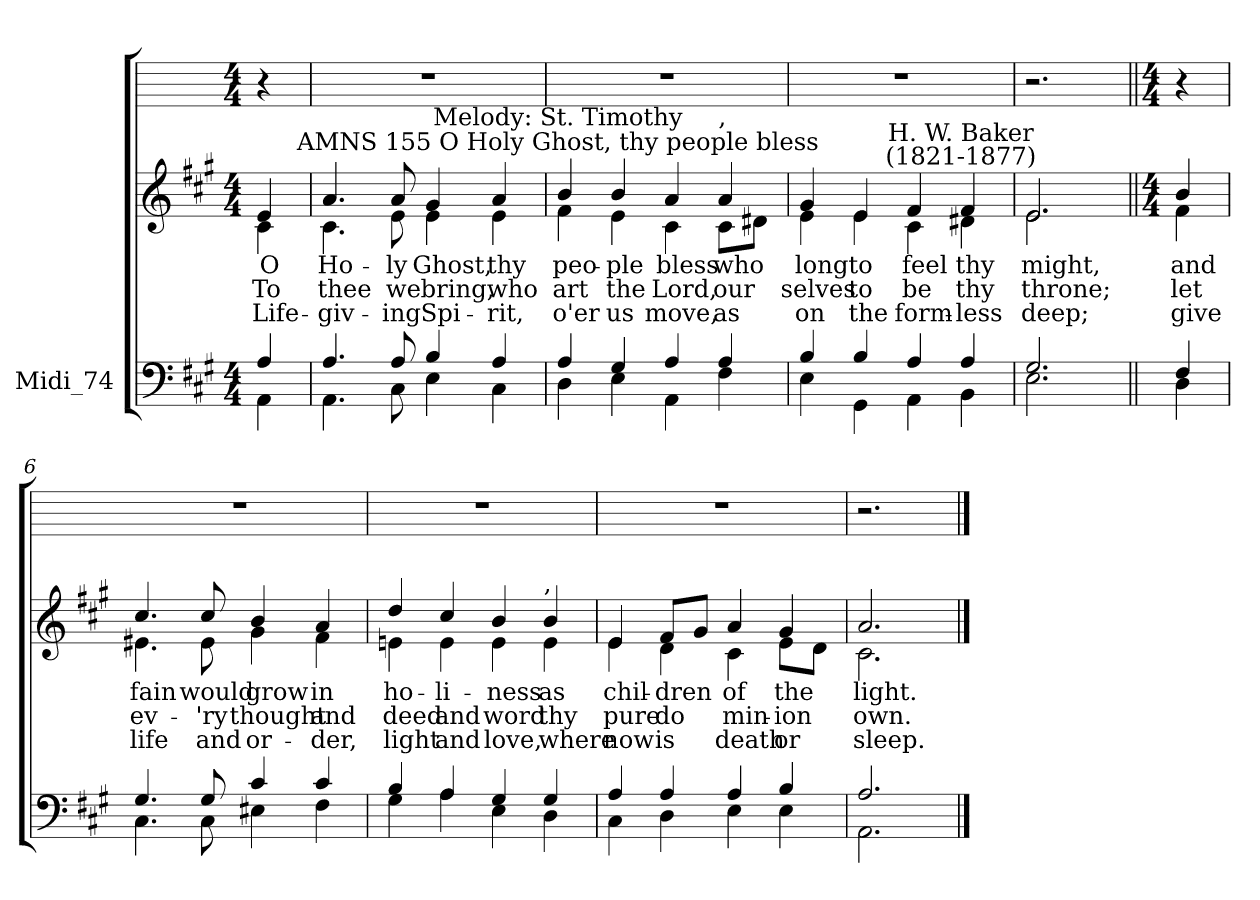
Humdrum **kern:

**kern	**kern	**text	**text	**text	**kern
*part3	*part2	*part2	*part2	*part2	*part1
*staff3	*staff2	*staff2	*staff2	*staff2	*staff1
*I"Midi_74	*	*	*	*	*
*clefF4	*clefG2	*	*	*	*
*k[f#c#g#]	*k[f#c#g#]	*	*	*	*
*A:	*A:	*	*	*	*
*M4/4	*M4/4	*	*	*	*M4/4
=	=	=	=	=	=
*^	*	*	*	*	*
!	!	!LO:TX:a:cj:t=H. W. Baker\n(1821-1877)	!	!	!	!
!	!	!	!LO:LY:b	!LO:LY:b	!LO:LY:b	!
*	*	*^	*	*	*	*
4A/	4AA\	4e/	4c#\	O	To	Life-	4r
=1	=1	=1	=1	=1	=1	=1	=1
!	!	!	!	!LO:LY:b	!LO:LY:b	!LO:LY:b	!
4.A/	4.AA\	4.a/	4.c#\	-Ho-	-thee	giv-	1r
!	!	!	!	!LO:LY:b	!LO:LY:b	!LO:LY:b	!
8A/	8C#\	8a/	8e\	-ly	we	ing	.
!	!	!	!	!LO:LY:b	!LO:LY:b	!LO:LY:b	!
4B/	4E\	4g#/	4e\	Ghost,	bring,	Spi-	.
!	!	!	!	!LO:LY:b	!LO:LY:b	!LO:LY:b	!
4A/	4C#\	4a/	4e\	-thy	who	rit,	.
=2	=2	=2	=2	=2	=2	=2	=2
!	!	!LO:TX:a:cj:t=AMNS 155 O Holy Ghost, thy people bless	!	!	!	!	!
!	!	!LO:TX:a:cj:t=Melody&colon; St. Timothy	!	!	!	!	!
!	!	!	!	!LO:LY:b	!LO:LY:b	!LO:LY:b	!
4A/	4D\	4b/	4f#\	peo-	-art	o'er	1r
!	!	!	!	!LO:LY:b	!LO:LY:b	!LO:LY:b	!
4G#/	4E\	4b/	4e\	ple	the	us	.
!	!	!	!	!LO:LY:b	!LO:LY:b	!LO:LY:b	!
4A/	4AA\	4a/	4c#\	bless	Lord,	move,	.
!	!	!LO:TX:a:t=,	!	!	!	!	!
!	!	!	!	!LO:LY:b	!LO:LY:b	!LO:LY:b	!
4A/	4F#\	4a/	8c#\L	who	our	as	.
.	.	.	8d#X\J	.	.	.	.
=3	=3	=3	=3	=3	=3	=3	=3
!	!	!	!	!LO:LY:b	!LO:LY:b	!LO:LY:b	!
4B/	4E\	4g#/	4e\	long	selves	on	1r
!	!	!	!	!LO:LY:b	!LO:LY:b	!LO:LY:b	!
4B/	4GG#\	4e/	4e\	to	to	the	.
!	!	!	!	!LO:LY:b	!LO:LY:b	!LO:LY:b	!
4A/	4AA\	4f#/	4c#\	feel	be	form-	.
!	!	!LO:TX:a:cj:t=H. W. Baker\n(1821-1877)	!	!	!	!	!
!	!	!	!	!LO:LY:b	!LO:LY:b	!LO:LY:b	!
4A/	4BB\	4f#/	4d#X\	-thy	thy	less	.
=4	=4	=4	=4	=4	=4	=4	=4
!	!	!	!	!LO:LY:b	!LO:LY:b	!LO:LY:b	!
2.G#/	2.E\	2.e/	2.e\	might,	throne;	deep;	2.r
!!LO:LB:g=z
=5||	=5||	=5||	=5||	=5||	=5||	=5||	=5||
*	*	*M4/4	*	*	*	*	*M4/4
!	!	!	!	!LO:LY:b	!LO:LY:b	!LO:LY:b	!
4F#/	4D\	4b/	4f#\	and	let	give	4r
=6	=6	=6	=6	=6	=6	=6	=6
!	!	!	!	!LO:LY:b	!LO:LY:b	!LO:LY:b	!
4.G#/	4.C#\	4.cc#/	4.e#X\	fain	ev-	-life	1r
!	!	!	!	!LO:LY:b	!LO:LY:b	!LO:LY:b	!
8G#/	8C#\	8cc#/	8e#\	would	'ry	and	.
!	!	!	!	!LO:LY:b	!LO:LY:b	!LO:LY:b	!
4c#/	4E#X\	4b/	4g#\	grow	thought	or-	.
!	!	!	!	!LO:LY:b	!LO:LY:b	!LO:LY:b	!
4c#/	4F#\	4a/	4f#\	-in	and	der,	.
=7	=7	=7	=7	=7	=7	=7	=7
!	!	!	!	!LO:LY:b	!LO:LY:b	!LO:LY:b	!
4B/	4G#\	4dd/	4en\	ho-	-deed	light	1r
!	!	!	!	!LO:LY:b	!LO:LY:b	!LO:LY:b	!
4A/	4A\	4cc#/	4e\	li-	-and	and	.
!	!	!	!	!LO:LY:b	!LO:LY:b	!LO:LY:b	!
4G#/	4E\	4b/	4e\	ness	word	love,	.
!	!	!LO:TX:a:t=,	!	!	!	!	!
!	!	!	!	!LO:LY:b	!LO:LY:b	!LO:LY:b	!
4G#/	4D\	4b/	4e\	as	thy	where	.
=8	=8	=8	=8	=8	=8	=8	=8
!	!	!	!	!LO:LY:b	!LO:LY:b	!LO:LY:b	!
4A/	4C#\	4e/	4e\	chil-	-pure	now	1r
!	!	!	!	!LO:LY:b	!LO:LY:b	!LO:LY:b	!
4A/	4D\	8f#/L	4d\	dren	do	is	.
.	.	8g#/J	.	.	.	.	.
!	!	!	!	!LO:LY:b	!LO:LY:b	!LO:LY:b	!
4A/	4E\	4a/	4c#\	of	min-	-death	.
!	!	!	!	!LO:LY:b	!LO:LY:b	!LO:LY:b	!
4B/	4E\	4g#/	8e\L	the	ion	or	.
.	.	.	8d\J	.	.	.	.
=9	=9	=9	=9	=9	=9	=9	=9
!	!	!	!	!LO:LY:b	!LO:LY:b	!LO:LY:b	!
2.A/	2.AA\	2.a/	2.c#\	light.	own.	sleep.	2.r
*v	*v	*	*	*	*	*	*
*	*v	*v	*	*	*	*
==	==	==	==	==	==
*-	*-	*-	*-	*-	*-
